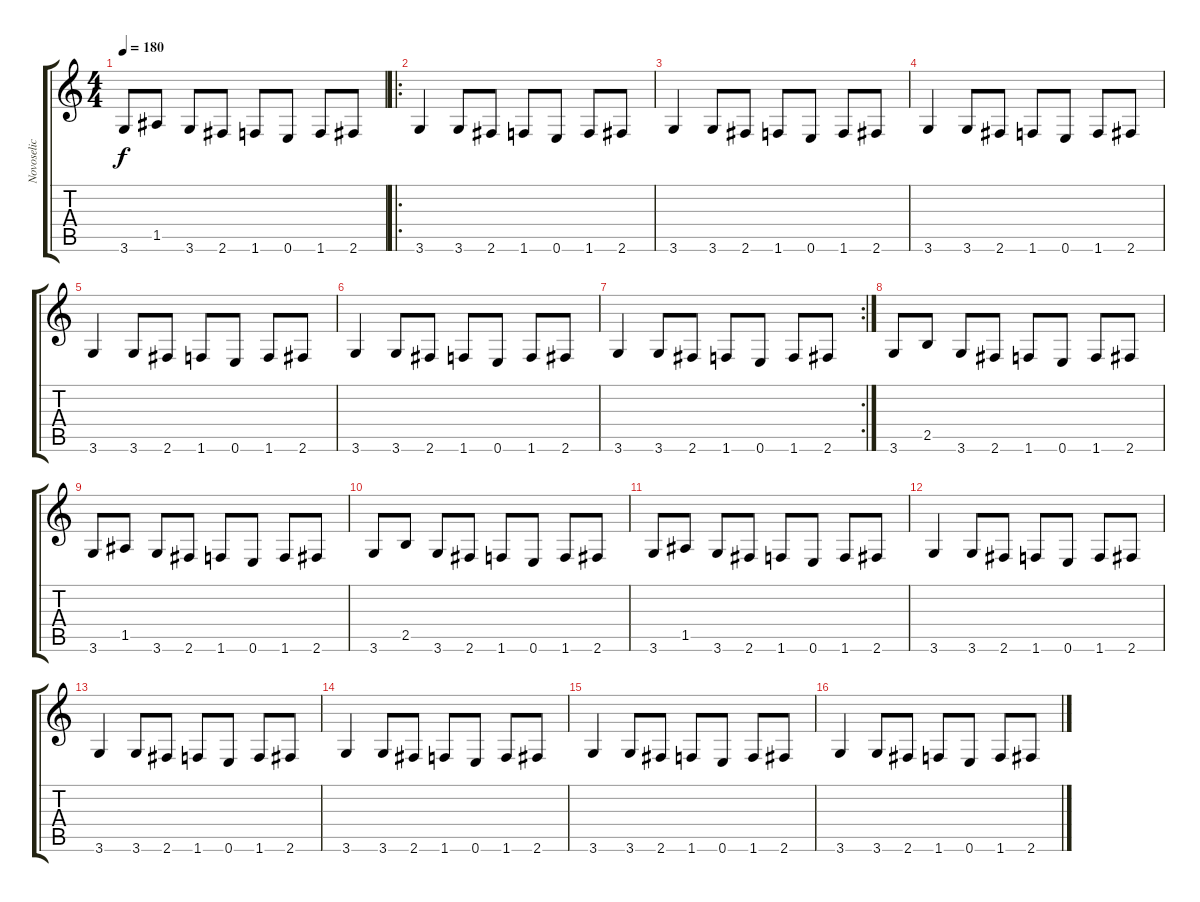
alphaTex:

\track ("Novoselic" "Novoselic") {instrument electricbassfinger}
\staff {score tabs}
\tuning (E4 B3 G3 D3 A2 E2) {hide}
\ts (4 4)
\tempo 180
\clef g2
\ks c
3.6.8{dy f} 1.5.8 3.6.8 2.6.8 1.6.8 0.6.8 1.6.8 2.6.8 |
\ro
3.6.4 3.6.8 2.6.8 1.6.8 0.6.8 1.6.8 2.6.8 |
3.6.4 3.6.8 2.6.8 1.6.8 0.6.8 1.6.8 2.6.8 |
3.6.4 3.6.8 2.6.8 1.6.8 0.6.8 1.6.8 2.6.8 |
3.6.4 3.6.8 2.6.8 1.6.8 0.6.8 1.6.8 2.6.8 |
3.6.4 3.6.8 2.6.8 1.6.8 0.6.8 1.6.8 2.6.8 |
\rc 2
3.6.4 3.6.8 2.6.8 1.6.8 0.6.8 1.6.8 2.6.8 |
3.6.8 2.5.8 3.6.8 2.6.8 1.6.8 0.6.8 1.6.8 2.6.8 |
3.6.8 1.5.8 3.6.8 2.6.8 1.6.8 0.6.8 1.6.8 2.6.8 |
3.6.8 2.5.8 3.6.8 2.6.8 1.6.8 0.6.8 1.6.8 2.6.8 |
3.6.8 1.5.8 3.6.8 2.6.8 1.6.8 0.6.8 1.6.8 2.6.8 |
3.6.4 3.6.8 2.6.8 1.6.8 0.6.8 1.6.8 2.6.8 |
3.6.4 3.6.8 2.6.8 1.6.8 0.6.8 1.6.8 2.6.8 |
3.6.4 3.6.8 2.6.8 1.6.8 0.6.8 1.6.8 2.6.8 |
3.6.4 3.6.8 2.6.8 1.6.8 0.6.8 1.6.8 2.6.8 |
3.6.4 3.6.8 2.6.8 1.6.8 0.6.8 1.6.8 2.6.8
